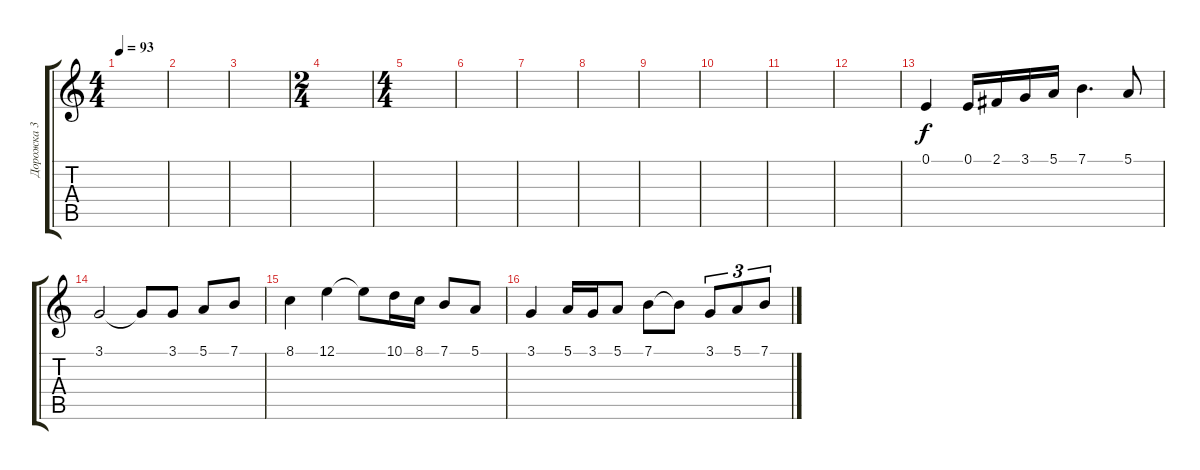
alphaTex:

\track ("Дорожка 3" "Дорожка 3") {instrument tuba}
\staff {score tabs}
\tuning (E4 B3 G3 D3 A2 E2) {hide}
\ts (4 4)
\tempo 93
\clef g2
\ks c
|
|
|
\ts (2 4)
|
\ts (4 4)
|
|
|
|
|
|
|
|
0.1.4 0.1.16 2.1.16 3.1.16 5.1.16 7.1.4{d} 5.1.8 |
3.1.2 3.1{t}.8 3.1.8 5.1.8 7.1.8 |
8.1.4 12.1.4 12.1{t}.8 10.1.16 8.1.16 7.1.8 5.1.8 |
3.1.4 5.1.16 3.1.16 5.1.8 7.1.8 7.1{t}.8 3.1.8{tu (3 2)} 5.1.8{tu (3 2)} 7.1.8{tu (3 2)}
